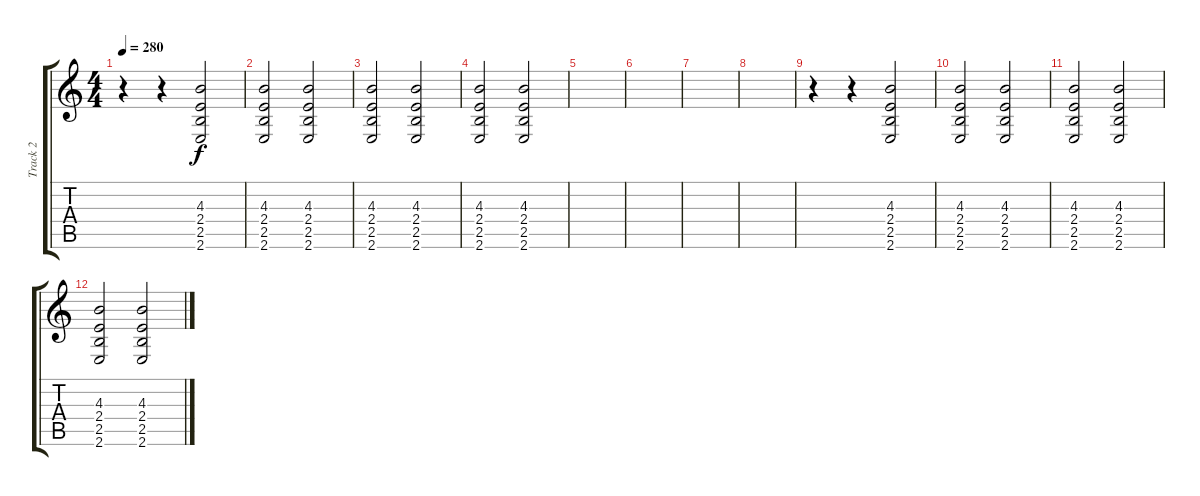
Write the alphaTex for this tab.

\track ("Track 2" "Track 2") {instrument distortionguitar}
\staff {score tabs}
\tuning (E4 B3 G3 D3 A2 D2) {hide}
\ts (4 4)
\tempo 280
\clef g2
\ks c
r.4{dy f} r.4 (4.3 2.4 2.5 2.6).2 |
(4.3 2.4 2.5 2.6).2 (4.3 2.4 2.5 2.6).2 |
(4.3 2.4 2.5 2.6).2 (4.3 2.4 2.5 2.6).2 |
(4.3 2.4 2.5 2.6).2 (4.3 2.4 2.5 2.6).2 |
|
|
|
|
r.4 r.4 (4.3 2.4 2.5 2.6).2 |
(4.3 2.4 2.5 2.6).2 (4.3 2.4 2.5 2.6).2 |
(4.3 2.4 2.5 2.6).2 (4.3 2.4 2.5 2.6).2 |
(4.3 2.4 2.5 2.6).2 (4.3 2.4 2.5 2.6).2
